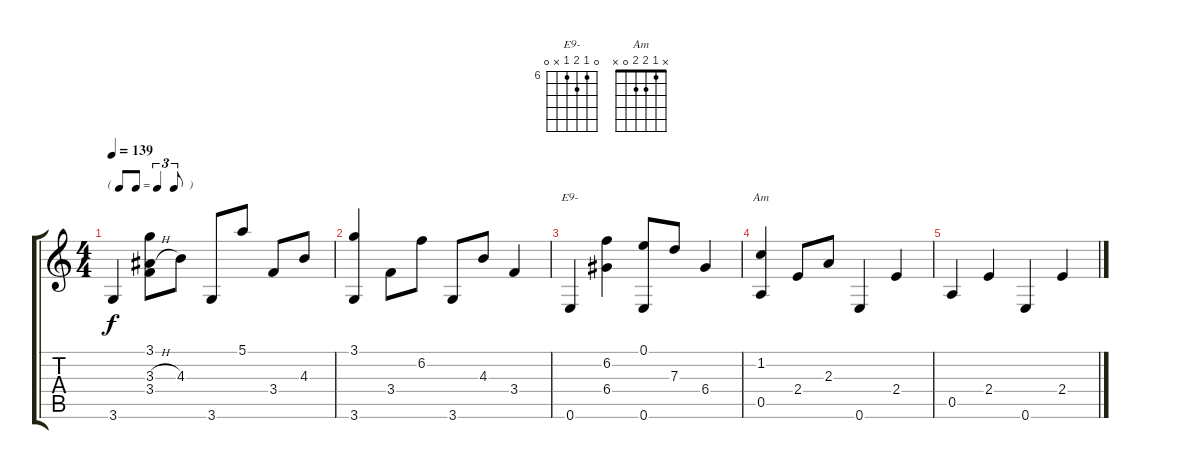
\track "" {instrument acousticguitarnylon}
\staff {score tabs}
\tuning (E4 B3 G3 D3 A2 E2) {hide}
\chord ("E9-" 0 6 7 6 x 0) {firstfret 6}
\chord ("Am" x 1 2 2 0 x)
\ts (4 4)
\tf triplet8th
\tempo 139
\clef g2
\ks c
3.6.4{dy f} (3.1 3.3{h} 3.4).8 4.3.8 3.6.8 5.1.8 3.4.8 4.3.8 |
(3.1 3.6).4 3.4.8 6.2.8 3.6.8 4.3.8 3.4.4 |
0.6.4{ch "E9-"} (6.2 6.4).4 (0.1 0.6).8 7.3.8 6.4.4 |
(1.2 0.5).4{ch "Am"} 2.4.8 2.3.8 0.6.4 2.4.4 |
0.5.4 2.4.4 0.6.4 2.4.4
